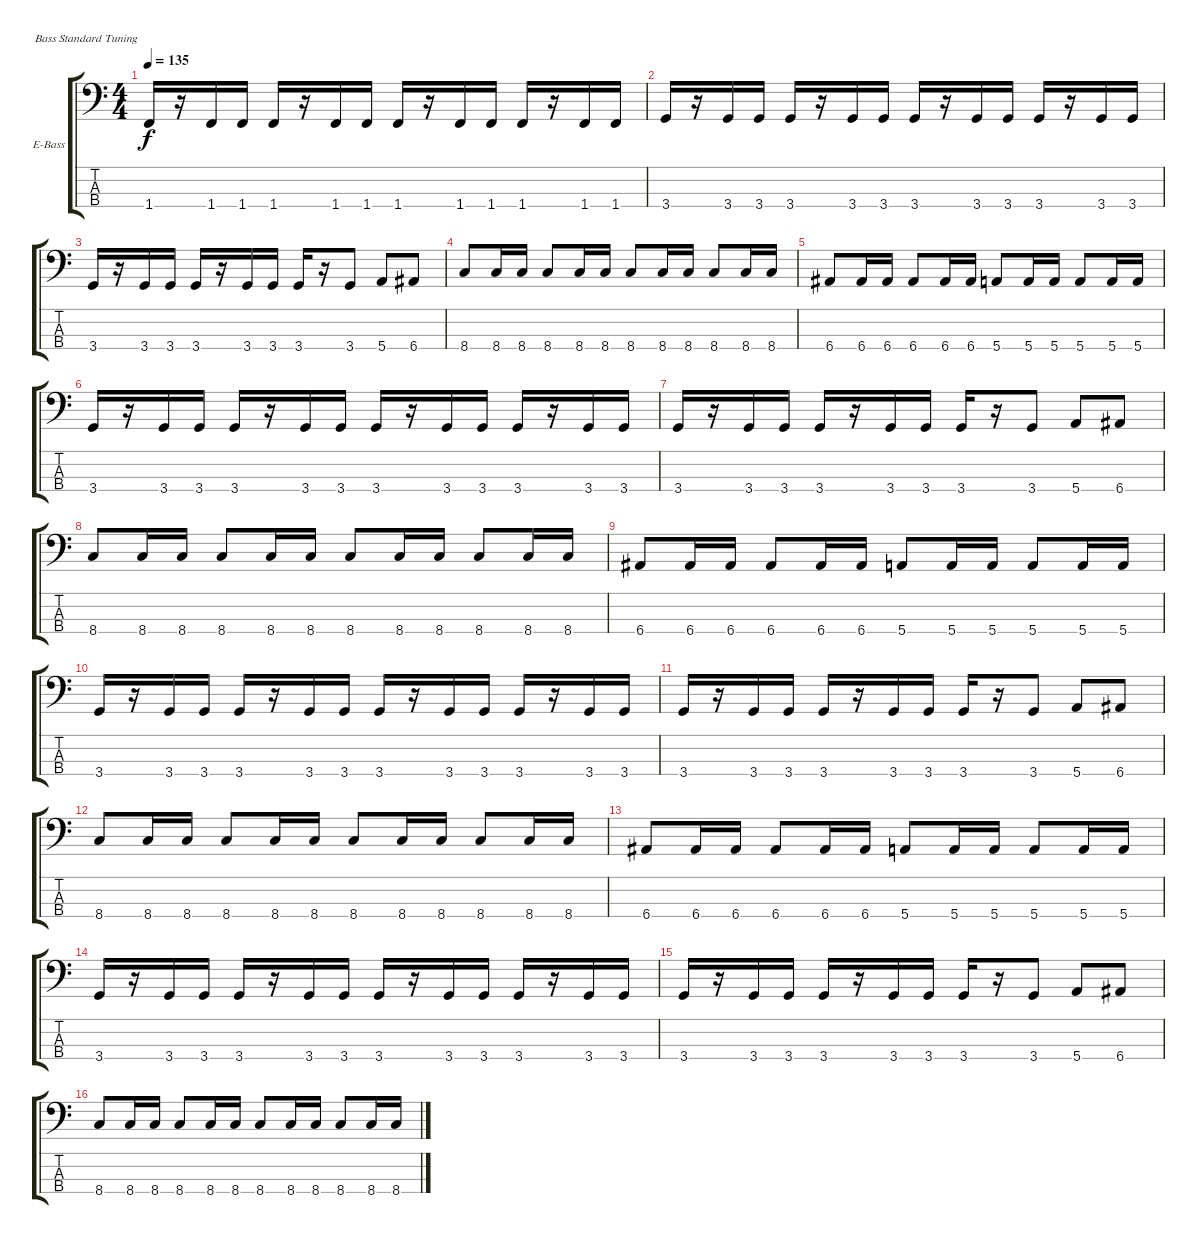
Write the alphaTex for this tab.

\bracketExtendMode groupsimilarinstruments
\firstSystemTrackNameOrientation horizontal
\otherSystemsTrackNameOrientation horizontal
\track ("Бас гитара" "E-Bass") {instrument electricbasspick}
\staff {score tabs}
\tuning (G2 D2 A1 E1)
\ts (4 4)
\tempo 135
\clef f4
\ks c
1.4.16{dy f} r.16 1.4.16 1.4.16 1.4.16 r.16 1.4.16 1.4.16 1.4.16 r.16 1.4.16 1.4.16 1.4.16 r.16 1.4.16 1.4.16 |
3.4.16 r.16 3.4.16 3.4.16 3.4.16 r.16 3.4.16 3.4.16 3.4.16 r.16 3.4.16 3.4.16 3.4.16 r.16 3.4.16 3.4.16 |
3.4.16 r.16 3.4.16 3.4.16 3.4.16 r.16 3.4.16 3.4.16 3.4.16 r.16 3.4.8 5.4.8 6.4.8 |
8.4.8 8.4.16 8.4.16 8.4.8 8.4.16 8.4.16 8.4.8 8.4.16 8.4.16 8.4.8 8.4.16 8.4.16 |
6.4.8 6.4.16 6.4.16 6.4.8 6.4.16 6.4.16 5.4.8 5.4.16 5.4.16 5.4.8 5.4.16 5.4.16 |
3.4.16 r.16 3.4.16 3.4.16 3.4.16 r.16 3.4.16 3.4.16 3.4.16 r.16 3.4.16 3.4.16 3.4.16 r.16 3.4.16 3.4.16 |
3.4.16 r.16 3.4.16 3.4.16 3.4.16 r.16 3.4.16 3.4.16 3.4.16 r.16 3.4.8 5.4.8 6.4.8 |
8.4.8 8.4.16 8.4.16 8.4.8 8.4.16 8.4.16 8.4.8 8.4.16 8.4.16 8.4.8 8.4.16 8.4.16 |
6.4.8 6.4.16 6.4.16 6.4.8 6.4.16 6.4.16 5.4.8 5.4.16 5.4.16 5.4.8 5.4.16 5.4.16 |
3.4.16 r.16 3.4.16 3.4.16 3.4.16 r.16 3.4.16 3.4.16 3.4.16 r.16 3.4.16 3.4.16 3.4.16 r.16 3.4.16 3.4.16 |
3.4.16 r.16 3.4.16 3.4.16 3.4.16 r.16 3.4.16 3.4.16 3.4.16 r.16 3.4.8 5.4.8 6.4.8 |
8.4.8 8.4.16 8.4.16 8.4.8 8.4.16 8.4.16 8.4.8 8.4.16 8.4.16 8.4.8 8.4.16 8.4.16 |
6.4.8 6.4.16 6.4.16 6.4.8 6.4.16 6.4.16 5.4.8 5.4.16 5.4.16 5.4.8 5.4.16 5.4.16 |
3.4.16 r.16 3.4.16 3.4.16 3.4.16 r.16 3.4.16 3.4.16 3.4.16 r.16 3.4.16 3.4.16 3.4.16 r.16 3.4.16 3.4.16 |
3.4.16 r.16 3.4.16 3.4.16 3.4.16 r.16 3.4.16 3.4.16 3.4.16 r.16 3.4.8 5.4.8 6.4.8 |
8.4.8 8.4.16 8.4.16 8.4.8 8.4.16 8.4.16 8.4.8 8.4.16 8.4.16 8.4.8 8.4.16 8.4.16
